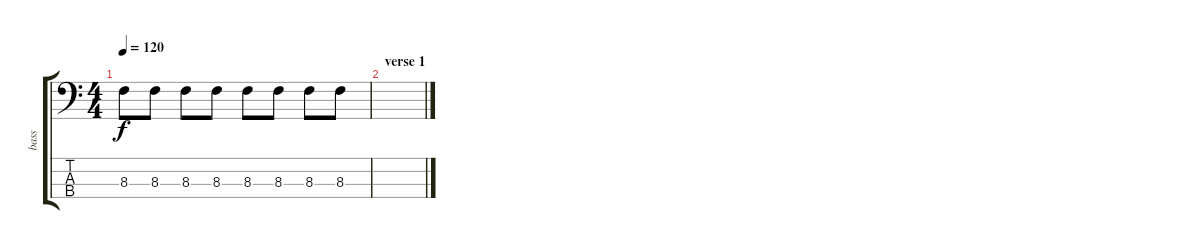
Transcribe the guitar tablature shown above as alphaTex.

\track ("bass" "bass") {instrument electricbassfinger}
\staff {score tabs}
\tuning (G2 D2 A1 E1) {hide}
\ts (4 4)
\tempo 120
\clef f4
\ks c
8.3.8{dy f} 8.3.8 8.3.8 8.3.8 8.3.8 8.3.8 8.3.8 8.3.8 |
\section ("" "verse 1")
